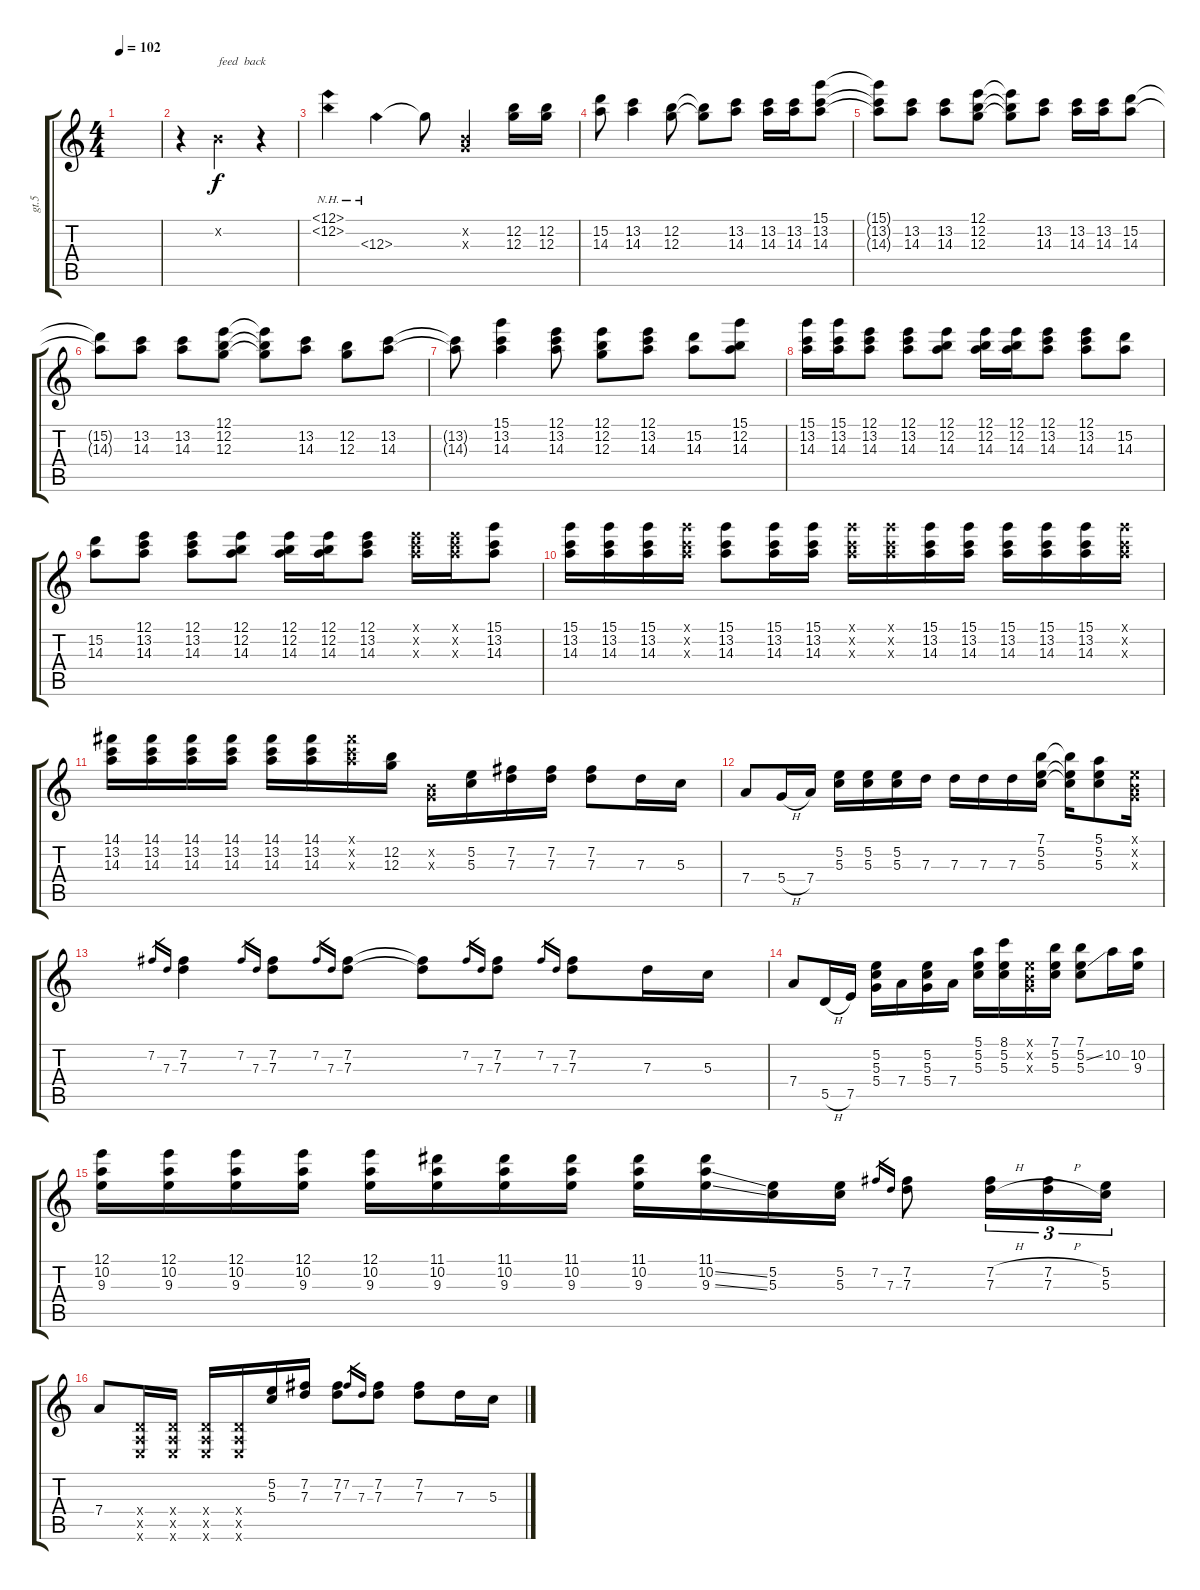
\track ("gt.5" "gt.5") {instrument overdrivenguitar}
\staff {score tabs}
\tuning (E4 B3 G3 D3 A2 E2) {hide}
\ts (4 4)
\tempo 102
\clef g2
\ks c
|
r.4 0.2{x}.2{txt "feed  back"} r.4 |
(12.1{nh} 12.2{nh}).4{volume 16} 12.3{nh}.4 12.3{t}.8 (0.2{x} 0.3{x}).4 (12.2 12.3).16 (12.2 12.3).16 |
(15.2 14.3).8 (13.2 14.3).4 (12.2 12.3).8 (12.2{t} 12.3{t}).8 (13.2 14.3).8 (13.2 14.3).16 (13.2 14.3).16 (15.1 13.2 14.3).8 |
(15.1{t} 13.2{t} 14.3{t}).8 (13.2 14.3).8 (13.2 14.3).8 (12.1 12.2 12.3).8 (12.1{t} 12.2{t} 12.3{t}).8 (13.2 14.3).8 (13.2 14.3).16 (13.2 14.3).16 (15.2 14.3).8 |
(15.2{t} 14.3{t}).8 (13.2 14.3).8 (13.2 14.3).8 (12.1 12.2 12.3).8 (12.1{t} 12.2{t} 12.3{t}).8 (13.2 14.3).8 (12.2 12.3).8 (13.2 14.3).8 |
(13.2{t} 14.3{t}).8 (15.1 13.2 14.3).4 (12.1 13.2 14.3).8 (12.1 12.2 12.3).8 (12.1 13.2 14.3).8 (15.2 14.3).8 (15.1 12.2 14.3).8 |
(15.1 13.2 14.3).16 (15.1 13.2 14.3).16 (12.1 13.2 14.3).8 (12.1 13.2 14.3).8 (12.1 12.2 14.3).8 (12.1 12.2 14.3).16 (12.1 12.2 14.3).16 (12.1 13.2 14.3).8 (12.1 13.2 14.3).8 (15.2 14.3).8 |
(15.2 14.3).8 (12.1 13.2 14.3).8 (12.1 13.2 14.3).8 (12.1 12.2 14.3).8 (12.1 12.2 14.3).16 (12.1 12.2 14.3).16 (12.1 13.2 14.3).8 (12.1{x} 13.2{x} 14.3{x}).16 (12.1{x} 13.2{x} 14.3{x}).16 (15.1 13.2 14.3).8 |
(15.1 13.2 14.3).16 (15.1 13.2 14.3).16 (15.1 13.2 14.3).16 (15.1{x} 13.2{x} 14.3{x}).16 (15.1 13.2 14.3).8 (15.1 13.2 14.3).16 (15.1 13.2 14.3).16 (15.1{x} 13.2{x} 14.3{x}).16 (15.1{x} 13.2{x} 14.3{x}).16 (15.1 13.2 14.3).16 (15.1 13.2 14.3).16 (15.1 13.2 14.3).16 (15.1 13.2 14.3).16 (15.1 13.2 14.3).16 (15.1{x} 13.2{x} 14.3{x}).16 |
(14.1 13.2 14.3).16 (14.1 13.2 14.3).16 (14.1 13.2 14.3).16 (14.1 13.2 14.3).16 (14.1 13.2 14.3).16 (14.1 13.2 14.3).16 (14.1{x} 13.2{x} 14.3{x}).16 (12.2 12.3).16 (0.2{x} 0.3{x}).16 (5.2 5.3).16 (7.2 7.3).16 (7.2 7.3).16 (7.2 7.3).8 7.3.16 5.3.16 |
7.4.8{volume 16} 5.4{h}.16 7.4.16 (5.2 5.3).16 (5.2 5.3).16 (5.2 5.3).16 7.3.16 7.3.16 7.3.16 7.3.16 (7.1 5.2 5.3).16 (7.1{t} 5.2{t} 5.3{t}).16 (5.1 5.2 5.3).8 (0.1{x} 0.2{x} 0.3{x}).16 |
7.2.16{gr} 7.3.16{gr} (7.2 7.3).4 7.2.16{gr} 7.3.16{gr} (7.2 7.3).8 7.2.16{gr} 7.3.16{gr} (7.2 7.3).8 (7.2{t} 7.3{t}).8 7.2.16{gr} 7.3.16{gr} (7.2 7.3).8 7.2.16{gr} 7.3.16{gr} (7.2 7.3).8 7.3.16 5.3.16 |
7.4.8 5.5{h}.16 7.5.16 (5.2 5.3 5.4).16 7.4.16 (5.2 5.3 5.4).16 7.4.16 (5.1 5.2 5.3).16 (8.1 5.2 5.3).16 (0.1{x} 0.2{x} 0.3{x}).16 (7.1 5.2 5.3).16 (7.1 5.2{ss} 5.3).8 10.2.16 (10.2 9.3).16 |
(12.1 10.2 9.3).16 (12.1 10.2 9.3).16 (12.1 10.2 9.3).16 (12.1 10.2 9.3).16 (12.1 10.2 9.3).16 (11.1 10.2 9.3).16 (11.1 10.2 9.3).16 (11.1 10.2 9.3).16 (11.1 10.2 9.3).16 (11.1 10.2{ss} 9.3{ss}).16 (5.2 5.3).16 (5.2 5.3).16 7.2.16{gr} 7.3.16{gr} (7.2 7.3).8 (7.2{h} 7.3{h}).16{tu (3 2)} (7.2{h} 7.3{h}).16{tu (3 2)} (5.2 5.3).16{tu (3 2)} |
7.4.8 (0.4{x} 0.5{x} 0.6{x}).16 (0.4{x} 0.5{x} 0.6{x}).16 (0.4{x} 0.5{x} 0.6{x}).16 (0.4{x} 0.5{x} 0.6{x}).16 (5.2 5.3).16 (7.2 7.3).16 (7.2 7.3).8 7.2.16{gr} 7.3.16{gr} (7.2 7.3).8 (7.2 7.3).8 7.3.16 5.3.16
